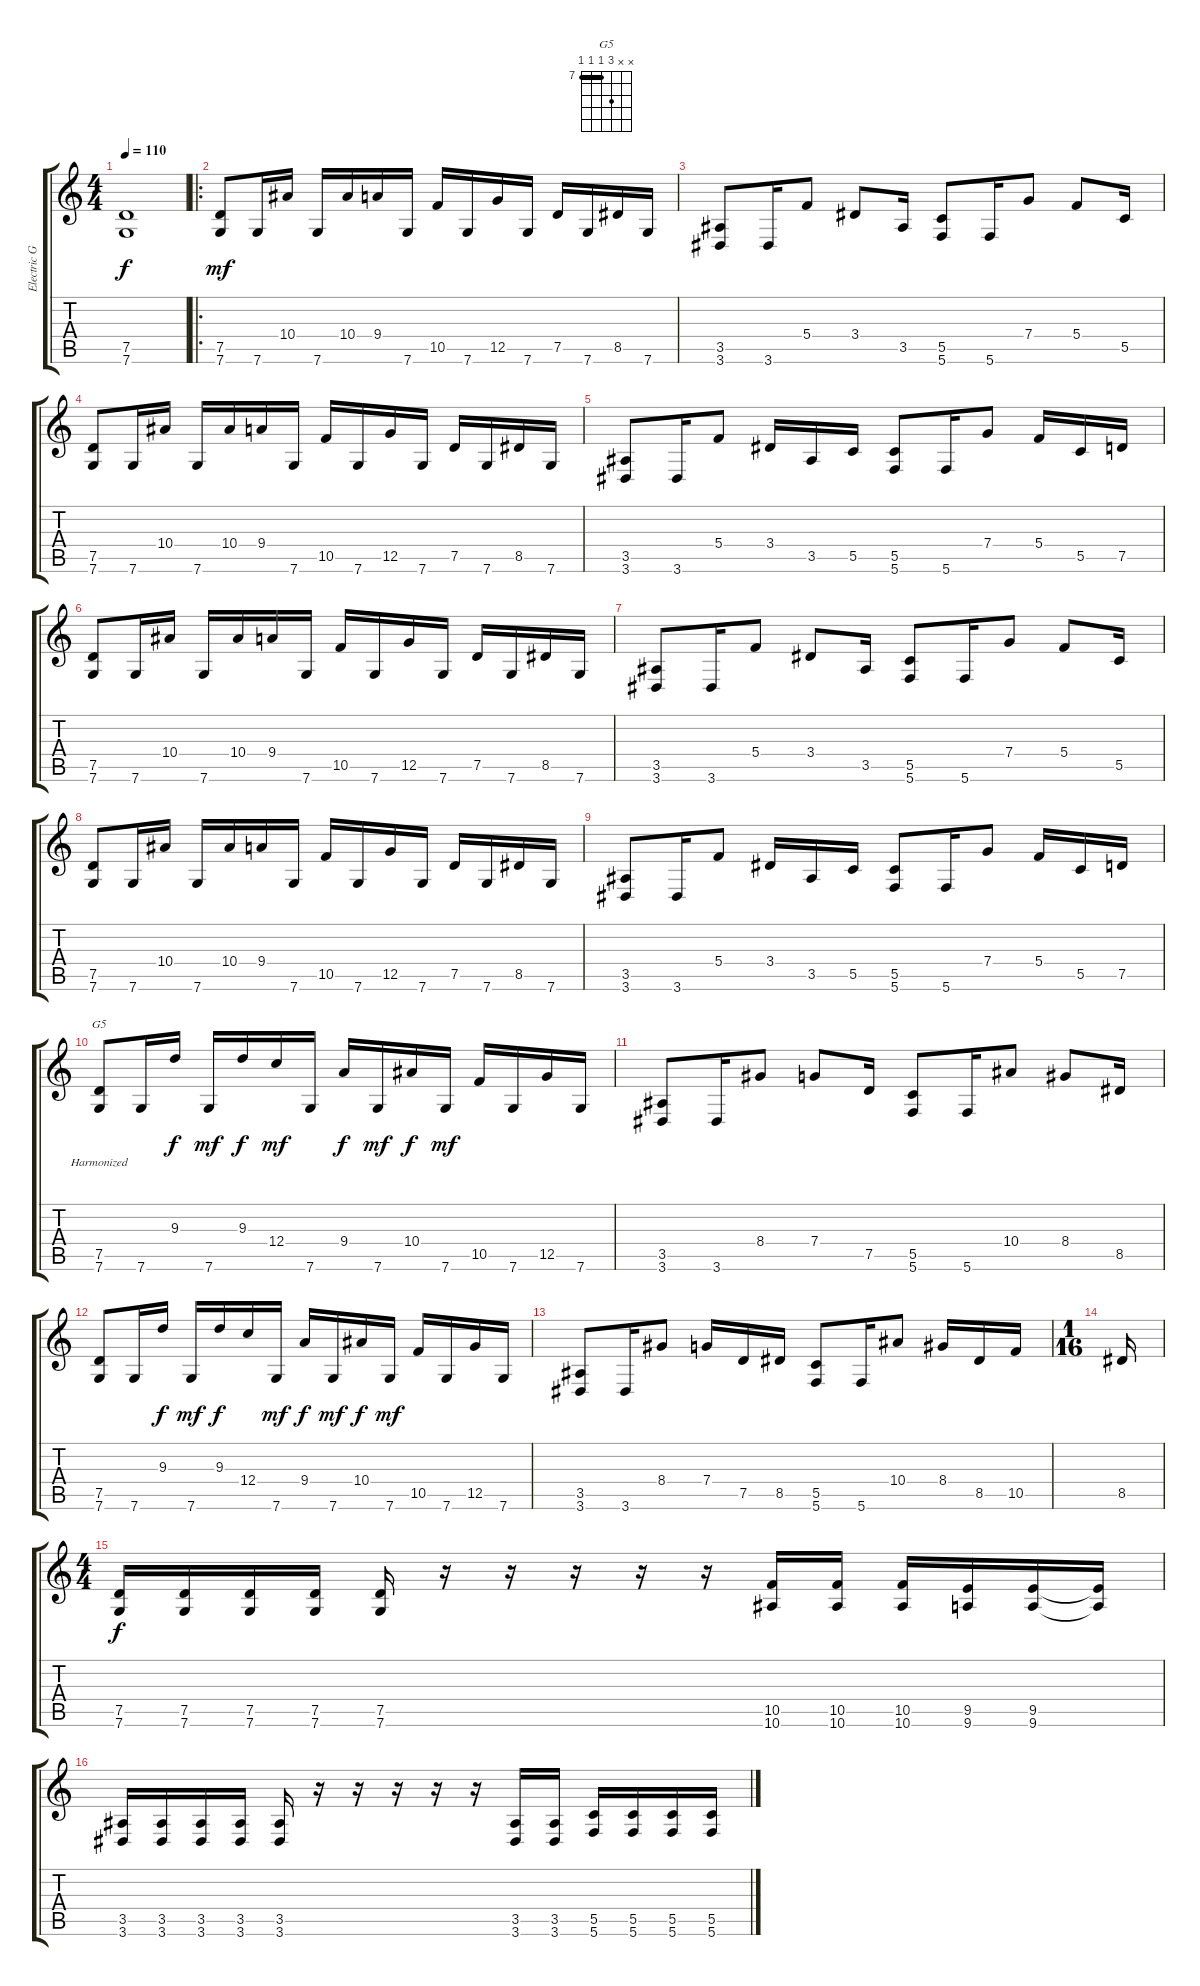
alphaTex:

\track ("Electric Guitar" "Electric G") {instrument distortionguitar}
\staff {score tabs}
\tuning (D4 A3 F3 C3 G2 C2) {hide}
\chord ("G5" x x 9 7 7 7) {firstfret 7 barre 7}
\ts (4 4)
\tempo 110
\clef g2
\ks c
(7.5 7.6).1{dy f instrument distortionguitar} |
\ro
(7.5 7.6).8{dy mf} 7.6.16 10.4.16 7.6.16 10.4.16 9.4.16 7.6.16 10.5.16 7.6.16 12.5.16 7.6.16 7.5.16 7.6.16 8.5.16 7.6.16 |
(3.5 3.6).8 3.6.16 5.4.8 3.4.8 3.5.16 (5.5 5.6).8 5.6.16 7.4.8 5.4.8 5.5.16 |
(7.5 7.6).8 7.6.16 10.4.16 7.6.16 10.4.16 9.4.16 7.6.16 10.5.16 7.6.16 12.5.16 7.6.16 7.5.16 7.6.16 8.5.16 7.6.16 |
(3.5 3.6).8 3.6.16 5.4.8 3.4.16 3.5.16 5.5.16 (5.5 5.6).8 5.6.16 7.4.8 5.4.16 5.5.16 7.5.16 |
(7.5 7.6).8 7.6.16 10.4.16 7.6.16 10.4.16 9.4.16 7.6.16 10.5.16 7.6.16 12.5.16 7.6.16 7.5.16 7.6.16 8.5.16 7.6.16 |
(3.5 3.6).8 3.6.16 5.4.8 3.4.8 3.5.16 (5.5 5.6).8 5.6.16 7.4.8 5.4.8 5.5.16 |
(7.5 7.6).8 7.6.16 10.4.16 7.6.16 10.4.16 9.4.16 7.6.16 10.5.16 7.6.16 12.5.16 7.6.16 7.5.16 7.6.16 8.5.16 7.6.16 |
(3.5 3.6).8 3.6.16 5.4.8 3.4.16 3.5.16 5.5.16 (5.5 5.6).8 5.6.16 7.4.8 5.4.16 5.5.16 7.5.16 |
(7.5 7.6).8{ch "G5" lyrics (0 "Harmonized") lyrics (1 "") lyrics (2 "") lyrics (3 "") lyrics (4 "")} 7.6.16 9.3.16{dy f} 7.6.16{dy mf} 9.3.16{dy f} 12.4.16{dy mf} 7.6.16 9.4.16{dy f} 7.6.16{dy mf} 10.4.16{dy f} 7.6.16{dy mf} 10.5.16 7.6.16 12.5.16 7.6.16 |
(3.5 3.6).8 3.6.16 8.4.8 7.4.8 7.5.16 (5.5 5.6).8 5.6.16 10.4.8 8.4.8 8.5.16 |
(7.5 7.6).8 7.6.16 9.3.16{dy f} 7.6.16{dy mf} 9.3.16{dy f} 12.4.16 7.6.16{dy mf} 9.4.16{dy f} 7.6.16{dy mf} 10.4.16{dy f} 7.6.16{dy mf} 10.5.16 7.6.16 12.5.16 7.6.16 |
(3.5 3.6).8 3.6.16 8.4.8 7.4.16 7.5.16 8.5.16 (5.5 5.6).8 5.6.16 10.4.8 8.4.16 8.5.16 10.5.16 |
\ts (1 16)
8.5.16 |
\ts (4 4)
(7.5 7.6).16{dy f} (7.5 7.6).16 (7.5 7.6).16 (7.5 7.6).16 (7.5 7.6).16 r.16 r.16 r.16 r.16 r.16 (10.5 10.6).16 (10.5 10.6).16 (10.5 10.6).16 (9.5 9.6).16 (9.5 9.6).16 (9.5{t} 9.6{t}).16 |
(3.5 3.6).16 (3.5 3.6).16 (3.5 3.6).16 (3.5 3.6).16 (3.5 3.6).16 r.16 r.16 r.16 r.16 r.16 (3.5 3.6).16 (3.5 3.6).16 (5.5 5.6).16 (5.5 5.6).16 (5.5 5.6).16 (5.5 5.6).16
